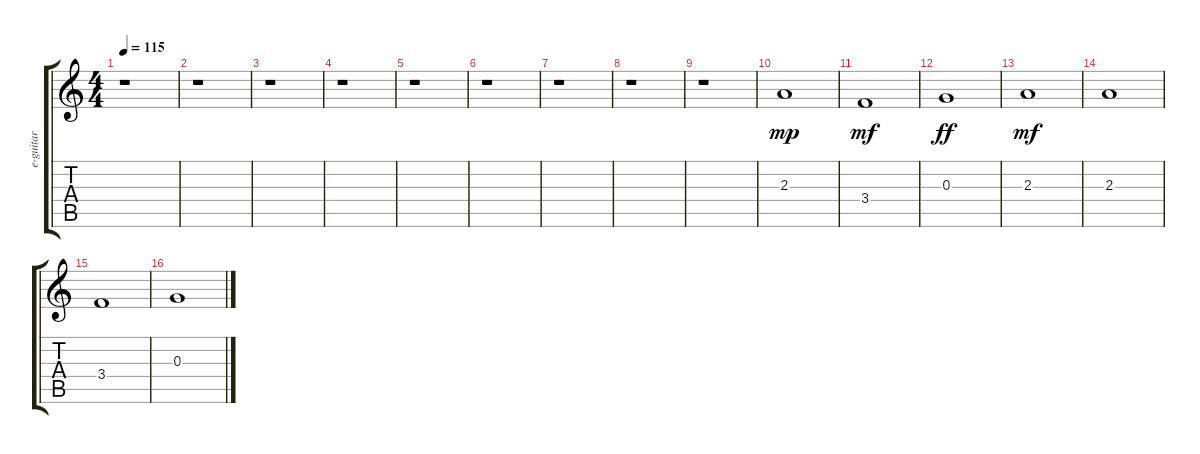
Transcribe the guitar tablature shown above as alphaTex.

\track ("e-guitar" "e-guitar") {instrument distortionguitar}
\staff {score tabs}
\tuning (E4 B3 G3 D3 A2 E2) {hide}
\ts (4 4)
\tempo 115
\clef g2
\ks c
r.1{dy mp} |
r.1 |
r.1 |
r.1 |
r.1 |
r.1 |
r.1 |
r.1 |
r.1 |
2.3.1 |
3.4.1{dy mf} |
0.3.1{dy ff} |
2.3.1{dy mf} |
2.3.1 |
3.4.1 |
0.3.1
